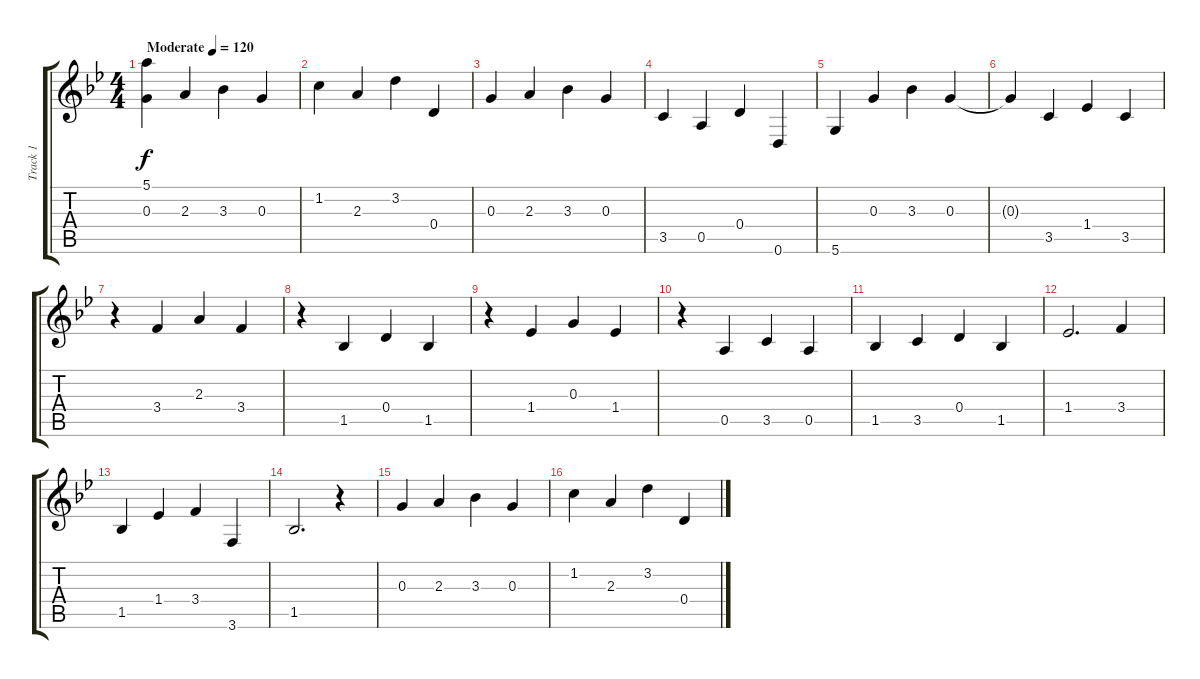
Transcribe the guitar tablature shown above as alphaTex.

\track ("Track 1" "Track 1") {instrument acousticguitarsteel}
\staff {score tabs}
\tuning (E4 B3 G3 D3 A2 D2) {hide}
\ts (4 4)
\tempo (120 "Moderate")
\clef g2
\ks gminor
(5.1 0.3).4{dy f instrument acousticguitarsteel} 2.3.4 3.3.4 0.3.4 |
1.2.4 2.3.4 3.2.4 0.4.4 |
0.3.4 2.3.4 3.3.4 0.3.4 |
3.5.4 0.5.4 0.4.4 0.6.4 |
5.6.4 0.3.4 3.3.4 0.3.4 |
0.3{t}.4 3.5.4 1.4.4 3.5.4 |
r.4 3.4.4 2.3.4 3.4.4 |
r.4 1.5.4 0.4.4 1.5.4 |
r.4 1.4.4 0.3.4 1.4.4 |
r.4 0.5.4 3.5.4 0.5.4 |
1.5.4 3.5.4 0.4.4 1.5.4 |
1.4.2{d} 3.4.4 |
1.5.4 1.4.4 3.4.4 3.6.4 |
1.5.2{d} r.4 |
0.3.4 2.3.4 3.3.4 0.3.4 |
1.2.4 2.3.4 3.2.4 0.4.4
